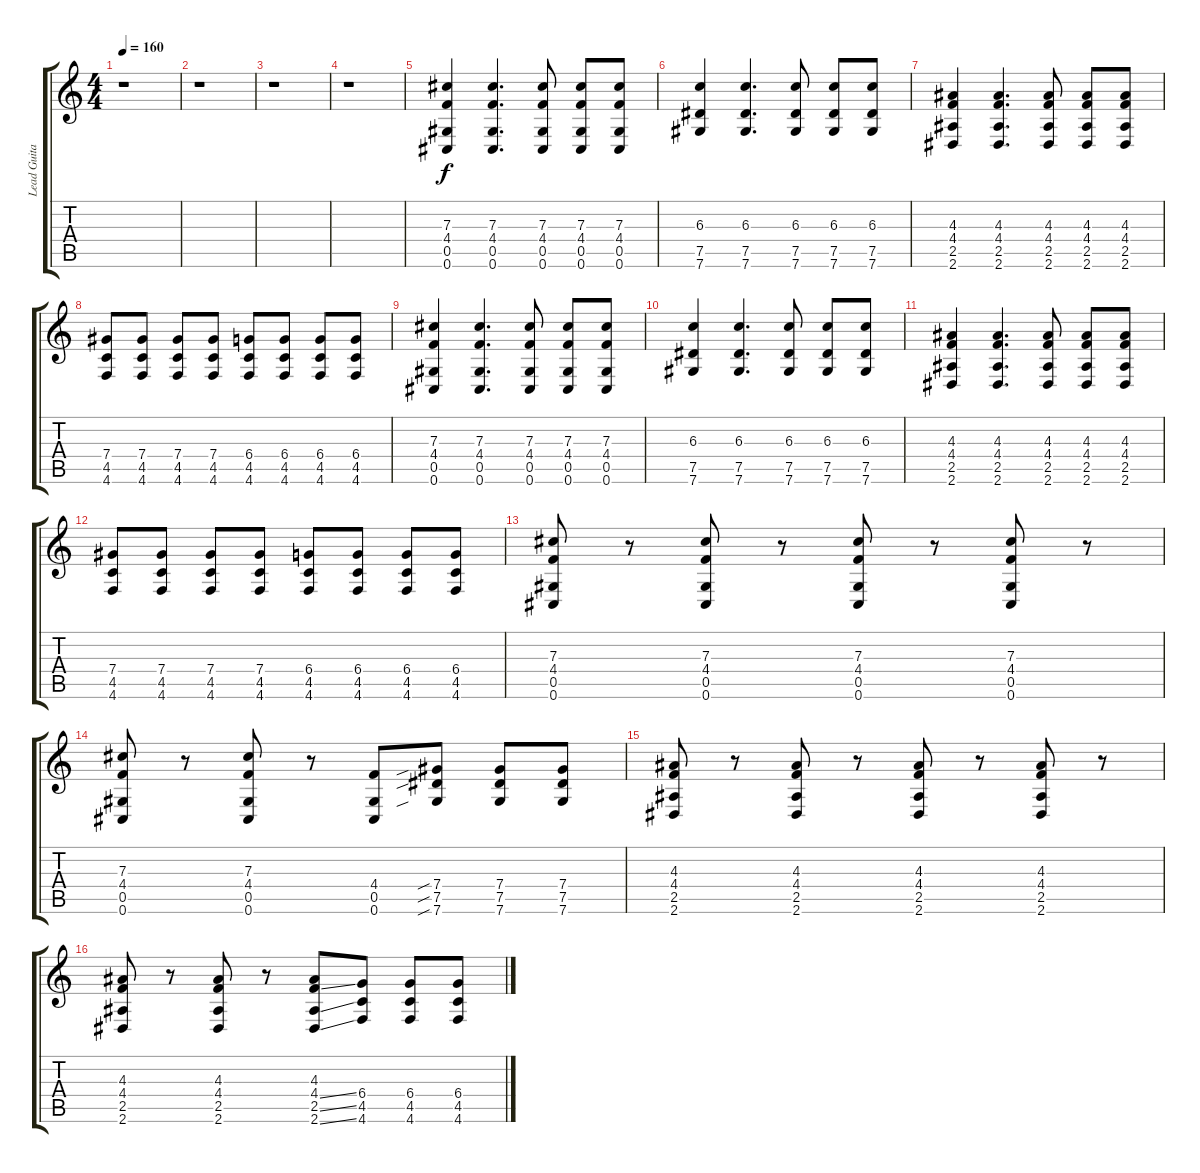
\track ("Lead Guitar" "Lead Guita") {instrument distortionguitar}
\staff {score tabs}
\tuning (Eb4 Bb3 Gb3 Db3 Ab2 Db2) {hide}
\ts (4 4)
\tempo 160
\clef g2
\ks c
r.1{dy f} |
r.1 |
r.1 |
r.1 |
(7.3 4.4 0.5 0.6).4 (7.3 4.4 0.5 0.6).4{d} (7.3 4.4 0.5 0.6).8 (7.3 4.4 0.5 0.6).8 (7.3 4.4 0.5 0.6).8 |
(6.3 7.5 7.6).4 (6.3 7.5 7.6).4{d} (6.3 7.5 7.6).8 (6.3 7.5 7.6).8 (6.3 7.5 7.6).8 |
(4.3 4.4 2.5 2.6).4 (4.3 4.4 2.5 2.6).4{d} (4.3 4.4 2.5 2.6).8 (4.3 4.4 2.5 2.6).8 (4.3 4.4 2.5 2.6).8 |
(7.4 4.5 4.6).8 (7.4 4.5 4.6).8 (7.4 4.5 4.6).8 (7.4 4.5 4.6).8 (6.4 4.5 4.6).8 (6.4 4.5 4.6).8 (6.4 4.5 4.6).8 (6.4 4.5 4.6).8 |
(7.3 4.4 0.5 0.6).4 (7.3 4.4 0.5 0.6).4{d} (7.3 4.4 0.5 0.6).8 (7.3 4.4 0.5 0.6).8 (7.3 4.4 0.5 0.6).8 |
(6.3 7.5 7.6).4 (6.3 7.5 7.6).4{d} (6.3 7.5 7.6).8 (6.3 7.5 7.6).8 (6.3 7.5 7.6).8 |
(4.3 4.4 2.5 2.6).4 (4.3 4.4 2.5 2.6).4{d} (4.3 4.4 2.5 2.6).8 (4.3 4.4 2.5 2.6).8 (4.3 4.4 2.5 2.6).8 |
(7.4 4.5 4.6).8 (7.4 4.5 4.6).8 (7.4 4.5 4.6).8 (7.4 4.5 4.6).8 (6.4 4.5 4.6).8 (6.4 4.5 4.6).8 (6.4 4.5 4.6).8 (6.4 4.5 4.6).8 |
(7.3 4.4 0.5 0.6).8 r.8 (7.3 4.4 0.5 0.6).8 r.8 (7.3 4.4 0.5 0.6).8 r.8 (7.3 4.4 0.5 0.6).8 r.8 |
(7.3 4.4 0.5 0.6).8 r.8 (7.3 4.4 0.5 0.6).8 r.8 (4.4 0.5 0.6).8 (7.4{sib} 7.5{sib} 7.6{sib}).8 (7.4 7.5 7.6).8 (7.4 7.5 7.6).8 |
(4.3 4.4 2.5 2.6).8 r.8 (4.3 4.4 2.5 2.6).8 r.8 (4.3 4.4 2.5 2.6).8 r.8 (4.3 4.4 2.5 2.6).8 r.8 |
(4.3 4.4 2.5 2.6).8 r.8 (4.3 4.4 2.5 2.6).8 r.8 (4.3 4.4{ss} 2.5{ss} 2.6{ss}).8 (6.4 4.5 4.6).8 (6.4 4.5 4.6).8 (6.4 4.5 4.6).8
